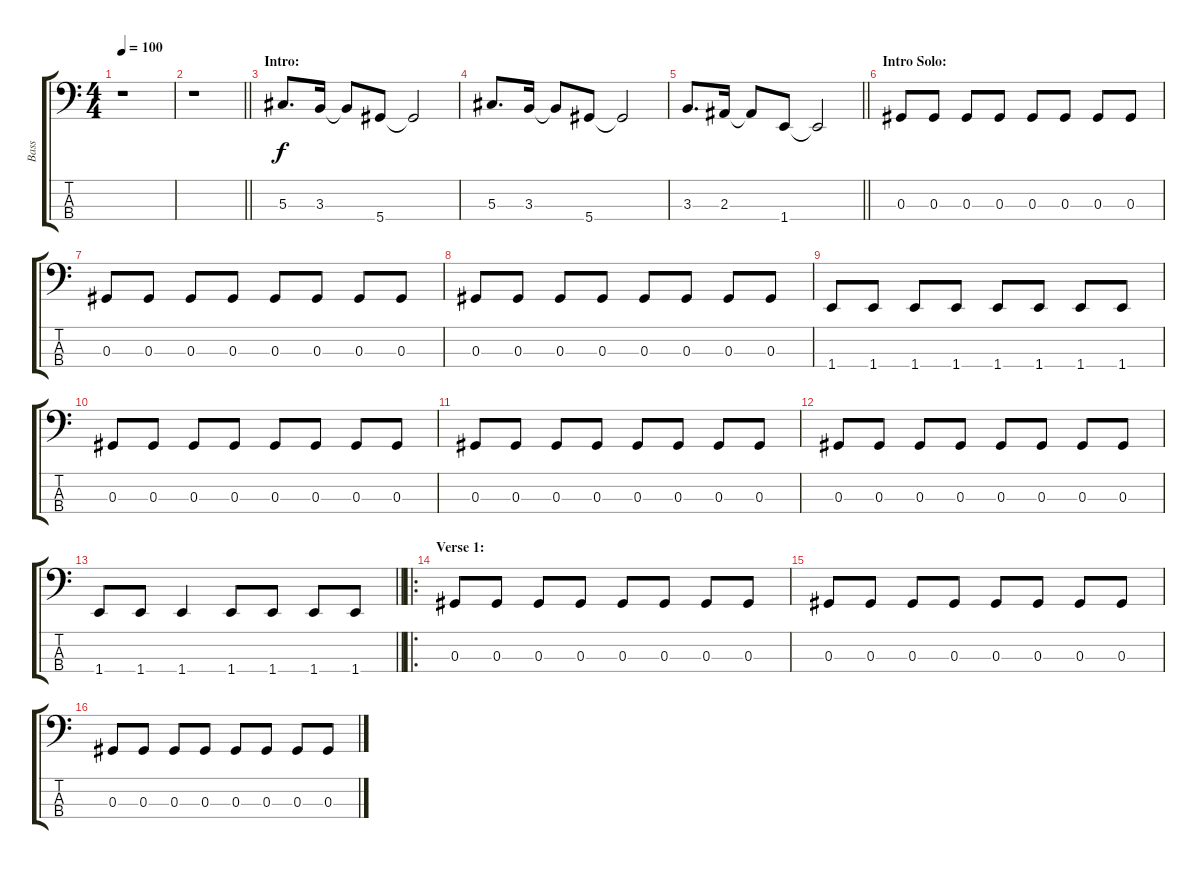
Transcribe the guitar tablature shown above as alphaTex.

\track ("Bass" "Bass") {instrument slapbass2}
\staff {score tabs}
\tuning (Gb2 Db2 Ab1 Eb1) {hide}
\ts (4 4)
\tempo 100
\clef f4
\ks c
r.1{dy f instrument slapbass2} |
\barLineRight lightlight
r.1 |
\section ("" "Intro:")
5.3.8{d} 3.3.16 3.3{t}.8 5.4.8 5.4{t}.2 |
5.3.8{d} 3.3.16 3.3{t}.8 5.4.8 5.4{t}.2 |
\barLineRight lightlight
3.3.8{d} 2.3.16 2.3{t}.8 1.4.8 1.4{t}.2 |
\section ("" "Intro Solo:")
0.3.8 0.3.8 0.3.8 0.3.8 0.3.8 0.3.8 0.3.8 0.3.8 |
0.3.8 0.3.8 0.3.8 0.3.8 0.3.8 0.3.8 0.3.8 0.3.8 |
0.3.8 0.3.8 0.3.8 0.3.8 0.3.8 0.3.8 0.3.8 0.3.8 |
1.4.8 1.4.8 1.4.8 1.4.8 1.4.8 1.4.8 1.4.8 1.4.8 |
0.3.8 0.3.8 0.3.8 0.3.8 0.3.8 0.3.8 0.3.8 0.3.8 |
0.3.8 0.3.8 0.3.8 0.3.8 0.3.8 0.3.8 0.3.8 0.3.8 |
0.3.8 0.3.8 0.3.8 0.3.8 0.3.8 0.3.8 0.3.8 0.3.8 |
\barLineRight lightlight
1.4.8 1.4.8 1.4.4 1.4.8 1.4.8 1.4.8 1.4.8 |
\ro
\section ("" "Verse 1:")
0.3.8 0.3.8 0.3.8 0.3.8 0.3.8 0.3.8 0.3.8 0.3.8 |
0.3.8 0.3.8 0.3.8 0.3.8 0.3.8 0.3.8 0.3.8 0.3.8 |
0.3.8 0.3.8 0.3.8 0.3.8 0.3.8 0.3.8 0.3.8 0.3.8
